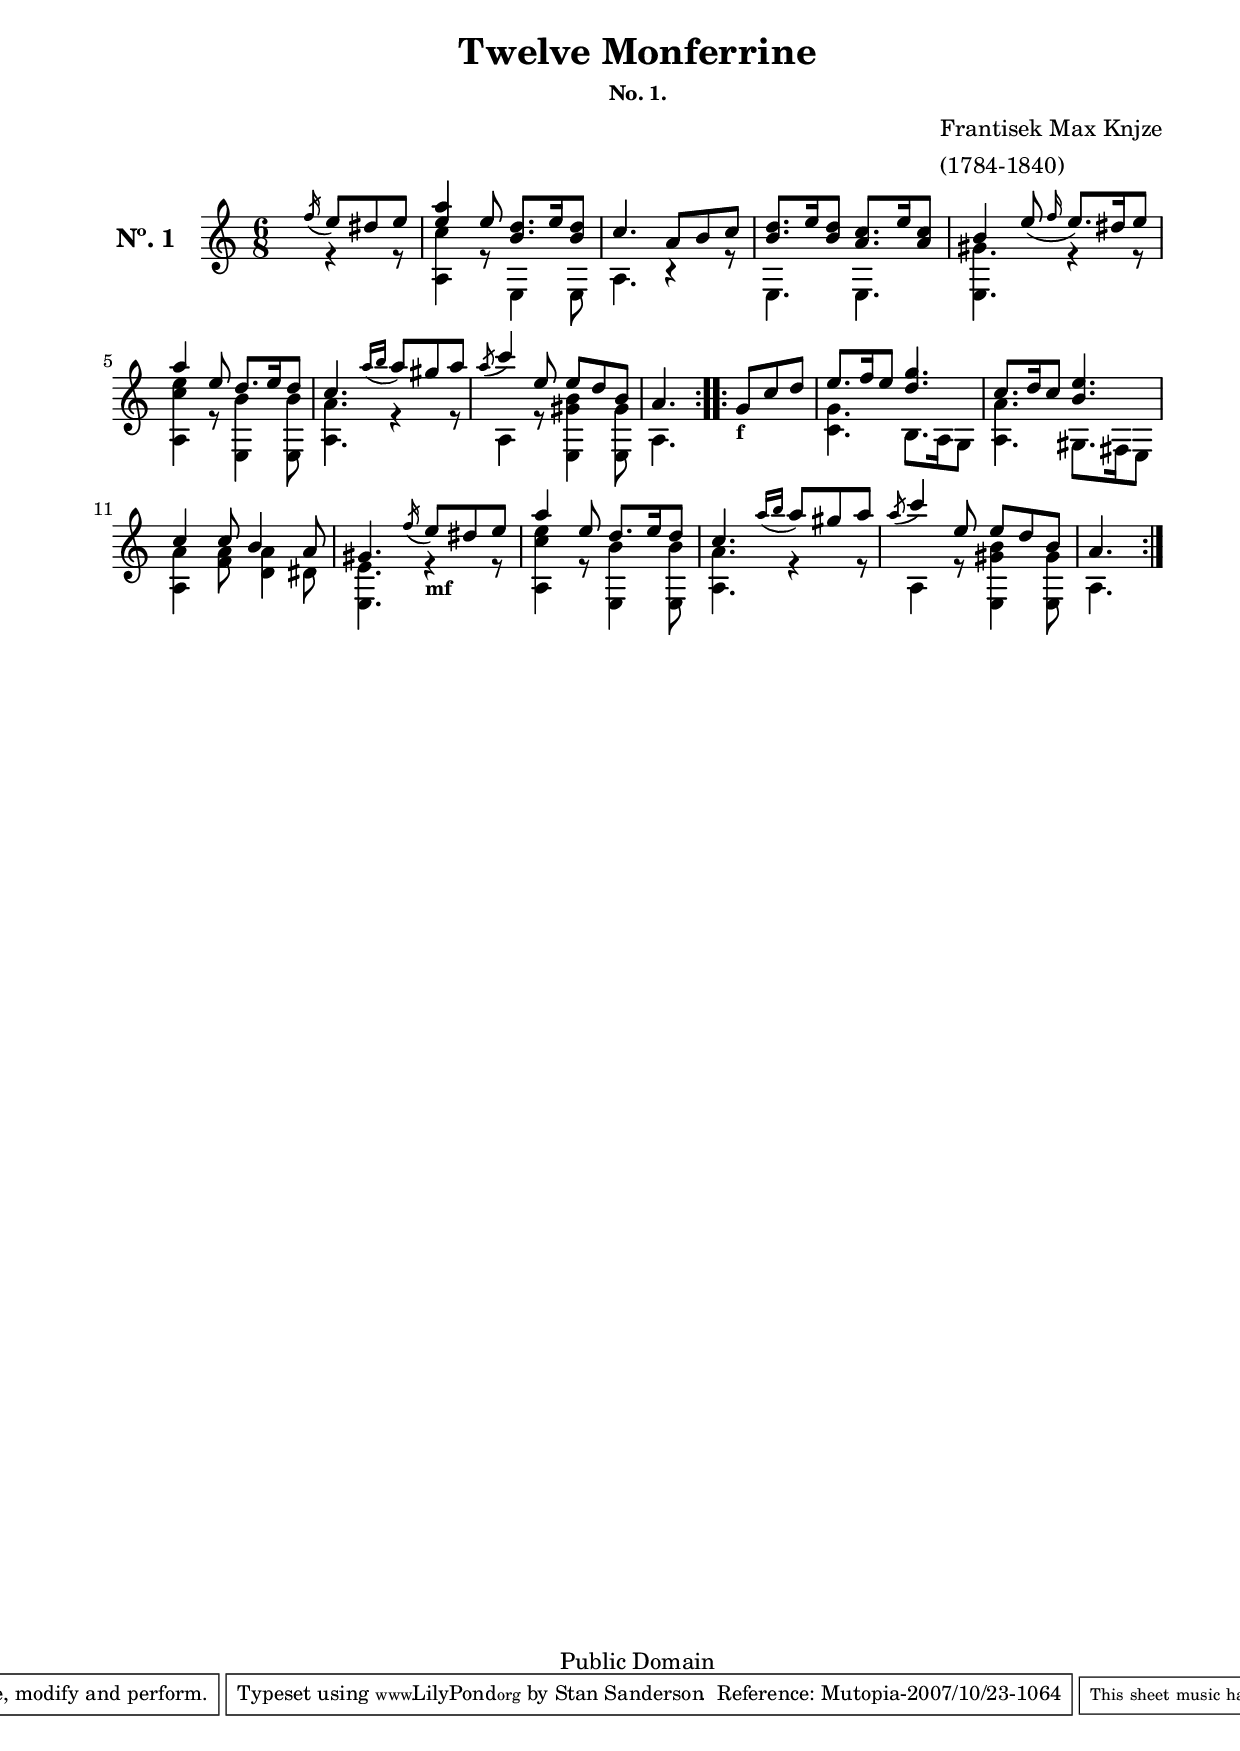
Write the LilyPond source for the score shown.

% Created on Mon Sep 24 2007
% 10/19/07 corrected grace fs->f measure 11

\version "2.11.33"
%#(set-global-staff-size 17)
\include "english.ly"
 
\paper {
	%#(set-paper-size "a4")
	%#(set-paper-size "letter")
	left-margin = 0.75 \in
	line-width = 7.0 \in
	between-system-padding = #2.0
	between-system-space = #2.0
	ragged-last-bottom = ##f
	ragged-bottom = ##t
}


\header {
	title = "Twelve Monferrine"
	subsubtitle = "No. 1."
	composer = \markup {
		\column {"Frantisek Max Knjze" "(1784-1840)"}
			}
% MUTOPIA
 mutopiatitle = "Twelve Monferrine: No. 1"
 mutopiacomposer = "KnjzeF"
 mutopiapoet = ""
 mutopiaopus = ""
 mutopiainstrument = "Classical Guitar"
 date = "unk"
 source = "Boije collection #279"
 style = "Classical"
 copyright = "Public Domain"
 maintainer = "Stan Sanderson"
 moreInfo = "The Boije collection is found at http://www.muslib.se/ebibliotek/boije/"
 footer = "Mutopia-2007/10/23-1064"
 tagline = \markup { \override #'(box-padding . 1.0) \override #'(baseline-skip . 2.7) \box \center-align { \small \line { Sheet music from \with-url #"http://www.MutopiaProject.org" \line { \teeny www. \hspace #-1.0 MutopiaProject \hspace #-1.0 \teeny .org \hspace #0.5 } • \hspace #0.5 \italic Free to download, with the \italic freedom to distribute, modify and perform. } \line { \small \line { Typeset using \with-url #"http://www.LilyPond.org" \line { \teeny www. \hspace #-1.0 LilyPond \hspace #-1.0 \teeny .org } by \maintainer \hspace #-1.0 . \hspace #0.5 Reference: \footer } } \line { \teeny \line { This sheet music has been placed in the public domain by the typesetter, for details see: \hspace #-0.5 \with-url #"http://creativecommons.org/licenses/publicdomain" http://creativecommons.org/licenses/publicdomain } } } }
}

%% Source
%% Boije collection # 279
%% http://www.muslib.se/ebibliotek/boije/
%%
%% Praga presso Marco Berra.
%% Fra. Max Knjze (also spelled Kniže) was born
%% 7 Sep 1784 in Dralielcice, near Beroun, Bohmen. 
%% He died 23 Jul 1840 in Prague, Czechoslovakia.
%% He was a guitarist, composer and conductor.
%%



%%%% shortcuts
%  fingering orientations
	sfol = \set fingeringOrientations = #'(left)
	sfor = \set fingeringOrientations = #'(right)
	sfod = \set fingeringOrientations = #'(down)
	sfou = \set fingeringOrientations = #'(up)

%  string number orientations
	ssnol =  \set stringNumberOrientations = #'(left)  %(down right up)
	ssnou =  \set stringNumberOrientations = #'(up)
	ssnod =  \set stringNumberOrientations = #'(down)
	ssnor =  \set stringNumberOrientations = #'(right)

%  position indicators
	II = \markup {\smaller "II"}
	IIa = \markup {\smaller \hspace #2.0 \bold "CII"}
	III = \markup {\smaller  "III"}
	IV = \markup {\smaller  "IV"}
	V = \markup {\smaller  "V"}
	VII = \markup {\smaller  "VII"}
	VIII = \markup {\smaller  "VIII"}
%% (alternates A)
	loc = \markup{\smaller"loco."}
	bpos = \markup{\smaller"2 pos:"}
	cpos = \markup{\smaller"3 pos:"}
	dpos = \markup{\smaller"4 pos:"}
	epos = \markup{\smaller"5 pos:"}
	gpos = \markup{\smaller"7 pos:"}
	ipos = \markup{\smaller"9 pos:"}
	eposd = \markup{\smaller\column{"5 pos:" "dol:"}}


%% End shortcuts




upper = {
	\set Staff.instrumentName=\markup{\larger\bold "Nº. 1  "}
	\relative c''{
	\repeat volta 2 {
		\partial 8*4 
		s8  %% added to appease midi timing
		\acciaccatura {\slurDown f16} e8 ds e |
		<a e>4 e8 <d b>8. e16 <d b>8 |
		c4. a8 b c |
		<d b>8. e16 <d b>8 <c a>8. e16 <c a>8 	
		b4 \slurDown e8( \grace f16 e8.) ds16 e8 | 
		\slurUp a4 e8 d8. e16 d8 |
		c4.\acciaccatura {\slurDown a'16[ b]} a8 gs a |
		\acciaccatura {\slurDown a8} c4 e,8 e d b |
		a4. 
		}
	\repeat volta 2 {
		\partial 8*3
		g8_\markup{\smaller\bold "f"} c d |
		e8. f16 e8 <g d>4. |
		c,8. d16 c8 <e b>4. |
		c4 c8 b4 a8 |
		gs4.\acciaccatura{\slurDown f'16}e8 ds e |
		a4 e8 d8. e16 d8 |
		c4.\acciaccatura {\slurDown a'16[ b]} a8 gs a |
		\acciaccatura {\slurDown a8} c4 e,8 e d b |
		a4.
		}
	
		
	}
}		


lower = {
	\relative c' { 
		\override Staff.NoteCollision 
		#'merge-differently-headed = ##t
	\repeat volta 2 {
		\partial 8*4
		s8 \grace s16
		\stemDown r4 r8 |
		<c' a,>4 r8 e,,4 e8 |
		a4. r4 r8 |
		e4. e |
		<gs' e,> r4 r8 |
		<e' c a,>4 r8 <b e,,>4 <b e,,>8 |
		<a a,>4. r4 r8 |
		a,4 r8 <b' gs e,>4 <gs e,>8 |
		a,4.
		}
	\repeat volta 2 {
		\partial 8*3
		s4.
		<g' c,>4. b,8. a16 g8 |
		<a' a,>4. gs,8. fs16 e8 |
		<a' a,>4 <a f>8 <a d,>4 ds,8
		<e e,>4. r4_\markup{\smaller\bold"mf"} r8 |
		<e' c a,>4 r8 <b e,,>4 <b e,,>8 |
		<a a,>4. r4 r8 |
		a,4 r8 <b' gs e,>4 <gs e,>8 |
		a,4.
	}
	}
}	

staffClassicalGuitarA = \new Staff 
		{
			\time 6/8
			\key c \major
			\set Staff.midiInstrument="acoustic guitar (nylon)"
		<<
			\override Staff.NoteCollision 
			#'merge-differently-headed = ##t
			\new Voice = A { \voiceOne  \upper }
			\new Voice = C { \voiceFour  \lower }	
		>>			
}

\score { 
	\staffClassicalGuitarA
\layout  {}		
}		


\score {
	\unfoldRepeats
	\staffClassicalGuitarA
	  \midi {
	    \context {
	      \Score
      tempoWholesPerMinute = #(ly:make-moment 120 4 )
      }
    }
}
